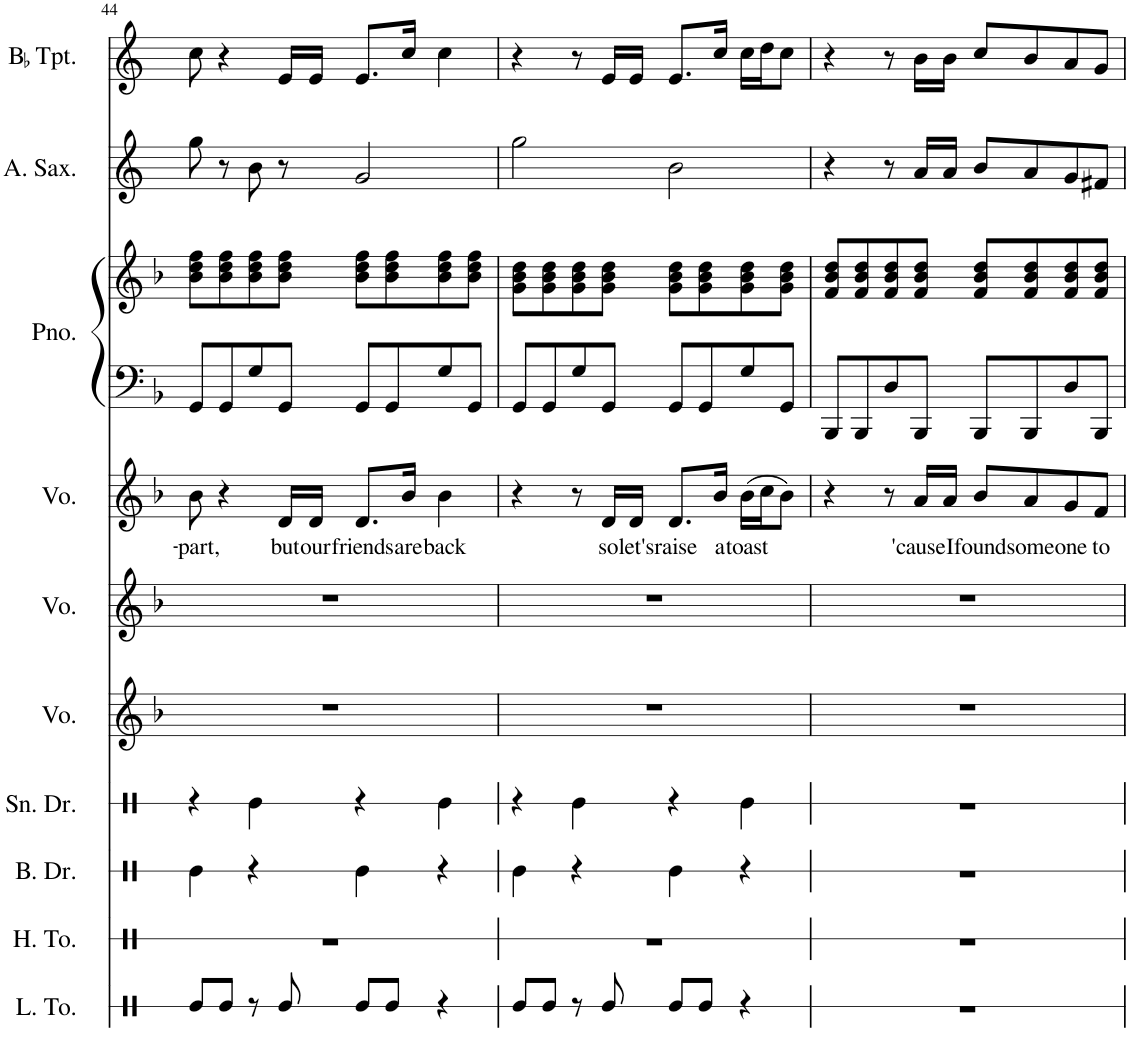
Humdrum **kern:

**kern	**kern	**kern	**kern	**kern	**kern	**kern	**text	**kern	**kern	**kern	**kern
*part10	*part9	*part8	*part7	*part6	*part5	*part4	*part4	*part3	*part3	*part2	*part1
*staff11	*staff10	*staff9	*staff8	*staff7	*staff6	*staff5	*staff5	*staff4	*staff3	*staff2	*staff1
*I"Low Tom	*I"High Tom	*I"Bass Drum	*I"Snare Drum	*I"Voice	*I"Voice	*I"Voice	*	*I"Piano	*	*I"Alto Saxophone	*I"BaccidentalFlat Trumpet
*I'L. To.	*I'H. To.	*I'B. Dr.	*I'Sn. Dr.	*I'Vo.	*I'Vo.	*I'Vo.	*	*I'Pno.	*	*I'A. Sax.	*I'BaccidentalFlat Tpt.
!!LO:PB:g=z
*clefX	*clefX	*clefX	*clefX	*clefG2	*clefG2	*clefG2	*	*clefF4	*clefG2	*clefG2	*clefG2
*	*	*	*	*	*	*	*	*	*	*Trd5c9	*Trd1c2
*k[]	*k[]	*k[]	*k[]	*k[b-]	*k[b-]	*k[b-]	*	*k[b-]	*k[b-]	*k[]	*k[]
*M4/4	*M4/4	*M4/4	*M4/4	*M4/4	*M4/4	*M4/4	*	*M4/4	*M4/4	*M4/4	*M4/4
=44	=44	=44	=44	=44	=44	=44	=44	=44	=44	=44	=44
!	!	!	!	!	!	!	!LO:LY:b	!	!	!	!
8Re/L	1r	4Re\	4r	1r	1r	8b-\	-part,	8GG/L	8b-\ 8dd\ 8ff\L	8gg\	8cc\
8Re/J	.	.	.	.	.	4r	.	8GG/	8b-\ 8dd\ 8ff\	8r	4r
8r	.	4r	4Re\	.	.	.	.	8G/	8b-\ 8dd\ 8ff\	8b\	.
!	!	!	!	!	!	!	!LO:LY:b	!	!	!	!
8Re/	.	.	.	.	.	16d/LL	but	8GG/J	8b-\ 8dd\ 8ff\J	8r	16e/LL
!	!	!	!	!	!	!	!LO:LY:b	!	!	!	!
.	.	.	.	.	.	16d/JJ	our	.	.	.	16e/JJ
!	!	!	!	!	!	!	!LO:LY:b	!	!	!	!
8Re/L	.	4Re\	4r	.	.	8.d/L	friends	8GG/L	8b-\ 8dd\ 8ff\L	2g/	8.e/L
8Re/J	.	.	.	.	.	.	.	8GG/	8b-\ 8dd\ 8ff\	.	.
!	!	!	!	!	!	!	!LO:LY:b	!	!	!	!
.	.	.	.	.	.	16b-/Jk	are	.	.	.	16cc/Jk
!	!	!	!	!	!	!	!LO:LY:b	!	!	!	!
4r	.	4r	4Re\	.	.	4b-\	back	8G/	8b-\ 8dd\ 8ff\	.	4cc\
.	.	.	.	.	.	.	.	8GG/J	8b-\ 8dd\ 8ff\J	.	.
=45	=45	=45	=45	=45	=45	=45	=45	=45	=45	=45	=45
8Re/L	1r	4Re\	4r	1r	1r	4r	.	8GG/L	8g\ 8b-\ 8dd\L	2gg\	4r
8Re/J	.	.	.	.	.	.	.	8GG/	8g\ 8b-\ 8dd\	.	.
8r	.	4r	4Re\	.	.	8r	.	8G/	8g\ 8b-\ 8dd\	.	8r
!	!	!	!	!	!	!	!LO:LY:b	!	!	!	!
8Re/	.	.	.	.	.	16d/LL	so	8GG/J	8g\ 8b-\ 8dd\J	.	16e/LL
!	!	!	!	!	!	!	!LO:LY:b	!	!	!	!
.	.	.	.	.	.	16d/JJ	let's	.	.	.	16e/JJ
!	!	!	!	!	!	!	!LO:LY:b	!	!	!	!
8Re/L	.	4Re\	4r	.	.	8.d/L	raise	8GG/L	8g\ 8b-\ 8dd\L	2b\	8.e/L
8Re/J	.	.	.	.	.	.	.	8GG/	8g\ 8b-\ 8dd\	.	.
!	!	!	!	!	!	!	!LO:LY:b	!	!	!	!
.	.	.	.	.	.	16b-/Jk	a	.	.	.	16cc/Jk
!	!	!	!	!	!	!	!LO:LY:b	!	!	!	!
4r	.	4r	4Re\	.	.	(16b-\LL	toast	8G/	8g\ 8b-\ 8dd\	.	16cc\LL
.	.	.	.	.	.	16cc\J	.	.	.	.	16dd\J
.	.	.	.	.	.	8b-\J)	.	8GG/J	8g\ 8b-\ 8dd\J	.	8cc\J
=46	=46	=46	=46	=46	=46	=46	=46	=46	=46	=46	=46
1r	1r	1r	1r	1r	1r	4r	.	8BBB-/L	8f/ 8b-/ 8dd/L	4r	4r
.	.	.	.	.	.	.	.	8BBB-/	8f/ 8b-/ 8dd/	.	.
.	.	.	.	.	.	8r	.	8D/	8f/ 8b-/ 8dd/	8r	8r
!	!	!	!	!	!	!	!LO:LY:b	!	!	!	!
.	.	.	.	.	.	16a/LL	'cause	8BBB-/J	8f/ 8b-/ 8dd/J	16a/LL	16b\LL
!	!	!	!	!	!	!	!LO:LY:b	!	!	!	!
.	.	.	.	.	.	16a/JJ	I	.	.	16a/JJ	16b\JJ
!	!	!	!	!	!	!	!LO:LY:b	!	!	!	!
.	.	.	.	.	.	8b-/L	found	8BBB-/L	8f/ 8b-/ 8dd/L	8b/L	8cc/L
!	!	!	!	!	!	!	!LO:LY:b	!	!	!	!
.	.	.	.	.	.	8a/	some-	8BBB-/	8f/ 8b-/ 8dd/	8a/	8b/
!	!	!	!	!	!	!	!LO:LY:b	!	!	!	!
.	.	.	.	.	.	8g/	-one	8D/	8f/ 8b-/ 8dd/	8g/	8a/
!	!	!	!	!	!	!	!LO:LY:b	!	!	!	!
.	.	.	.	.	.	8f/J	to	8BBB-/J	8f/ 8b-/ 8dd/J	8f#X/J	8g/J
=	=	=	=	=	=	=	=	=	=	=	=
*-	*-	*-	*-	*-	*-	*-	*-	*-	*-	*-	*-
